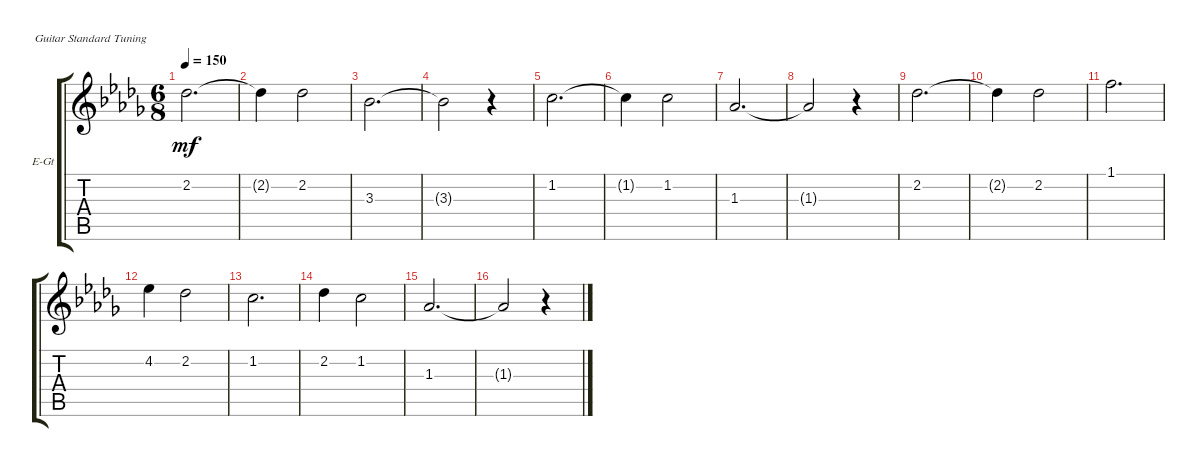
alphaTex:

\defaultSystemsLayout 4
\bracketExtendMode groupsimilarinstruments
\firstSystemTrackNameOrientation horizontal
\otherSystemsTrackNameOrientation horizontal
\track ("Art's Voice" "E-Gt") {instrument electricguitarclean}
\staff {score tabs}
\tuning (E4 B3 G3 D3 A2 E2)
\ts (6 8)
\tempo 150
\clef g2
\scale
0.333333
\ks db
2.2.2{d dy mf} |
\scale
0.333333 2.2{t}.4 2.2.2 |
\scale
0.333333 3.3.2{d} |
\scale
0.333333 3.3{t}.2 r.4 |
\scale
0.333333 1.2.2{d} |
\scale
0.333333 1.2{t}.4 1.2.2 |
\scale
0.333333 1.3.2{d} |
\scale
0.333333 1.3{t}.2 r.4 |
\scale
0.333333 2.2.2{d} |
\scale
0.333333 2.2{t}.4 2.2.2 |
\scale
0.333333 1.1.2{d} |
\scale
0.333333 4.2.4 2.2.2 |
\scale
0.333333 1.2.2{d} |
\scale
0.333333 2.2.4 1.2.2 |
\scale
0.333333 1.3.2{d} |
\scale
0.333333 1.3{t}.2 r.4
